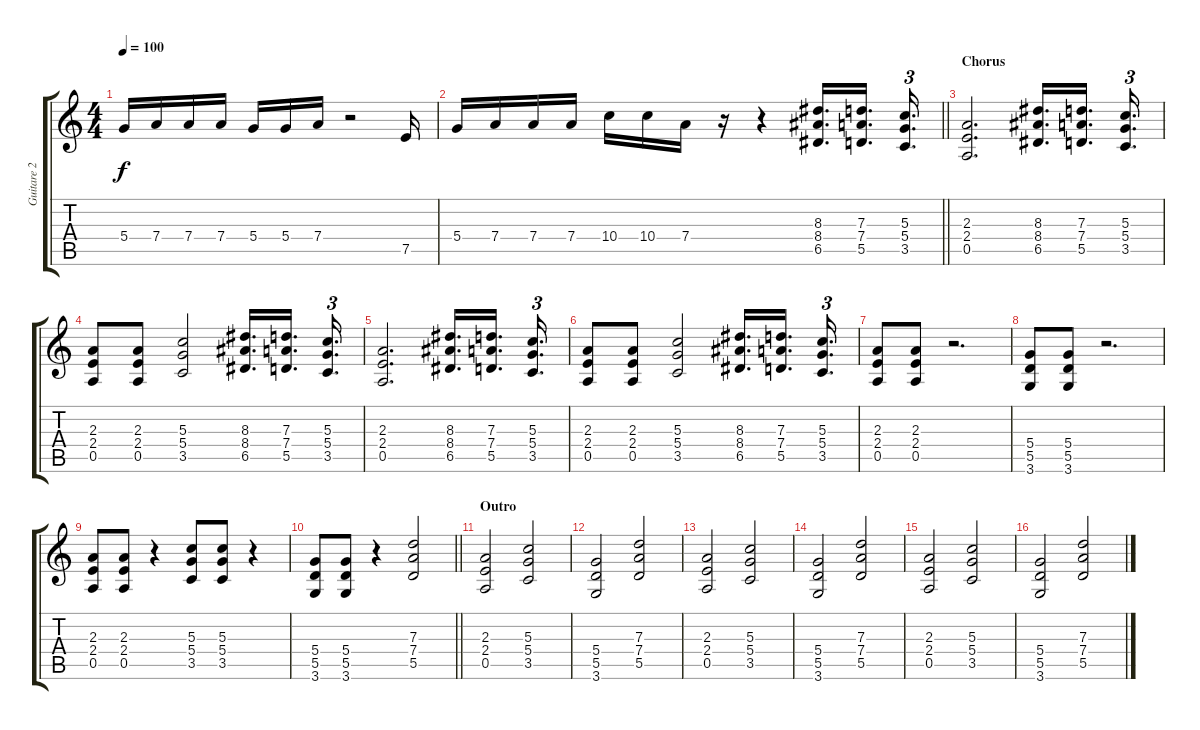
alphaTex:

\track ("Guitare 2" "Guitare 2") {instrument electricguitarmuted}
\staff {score tabs}
\tuning (E4 B3 G3 D3 A2 E2) {hide}
\ts (4 4)
\tempo 100
\clef g2
\ks c
5.4.16{dy f} 7.4.16 7.4.16 7.4.16 5.4.16 5.4.16 7.4.16 r.2 7.5.16 |
\barLineRight lightlight
5.4.16 7.4.16 7.4.16 7.4.16 10.4.16 10.4.16 7.4.16 r.16 r.4 (8.3 8.4 6.5).16{d volume 10 instrument distortionguitar} (7.3 7.4 5.5).16{d} (5.3 5.4 3.5).16{d tu (3 2)} |
\section ("" "Chorus")
(2.3 2.4 0.5).2{d} (8.3 8.4 6.5).16{d} (7.3 7.4 5.5).16{d} (5.3 5.4 3.5).16{d tu (3 2)} |
(2.3 2.4 0.5).8 (2.3 2.4 0.5).8 (5.3 5.4 3.5).2 (8.3 8.4 6.5).16{d} (7.3 7.4 5.5).16{d} (5.3 5.4 3.5).16{d tu (3 2)} |
(2.3 2.4 0.5).2{d} (8.3 8.4 6.5).16{d} (7.3 7.4 5.5).16{d} (5.3 5.4 3.5).16{d tu (3 2)} |
(2.3 2.4 0.5).8 (2.3 2.4 0.5).8 (5.3 5.4 3.5).2 (8.3 8.4 6.5).16{d} (7.3 7.4 5.5).16{d} (5.3 5.4 3.5).16{d tu (3 2)} |
(2.3 2.4 0.5).8 (2.3 2.4 0.5).8 r.2{d} |
(5.4 5.5 3.6).8 (5.4 5.5 3.6).8 r.2{d} |
(2.3 2.4 0.5).8 (2.3 2.4 0.5).8 r.4 (5.3 5.4 3.5).8 (5.3 5.4 3.5).8 r.4 |
\barLineRight lightlight
(5.4 5.5 3.6).8 (5.4 5.5 3.6).8 r.4 (7.3 7.4 5.5).2 |
\section ("" "Outro")
(2.3 2.4 0.5).2 (5.3 5.4 3.5).2 |
(5.4 5.5 3.6).2 (7.3 7.4 5.5).2 |
(2.3 2.4 0.5).2 (5.3 5.4 3.5).2 |
(5.4 5.5 3.6).2 (7.3 7.4 5.5).2 |
(2.3 2.4 0.5).2 (5.3 5.4 3.5).2 |
(5.4 5.5 3.6).2 (7.3 7.4 5.5).2
